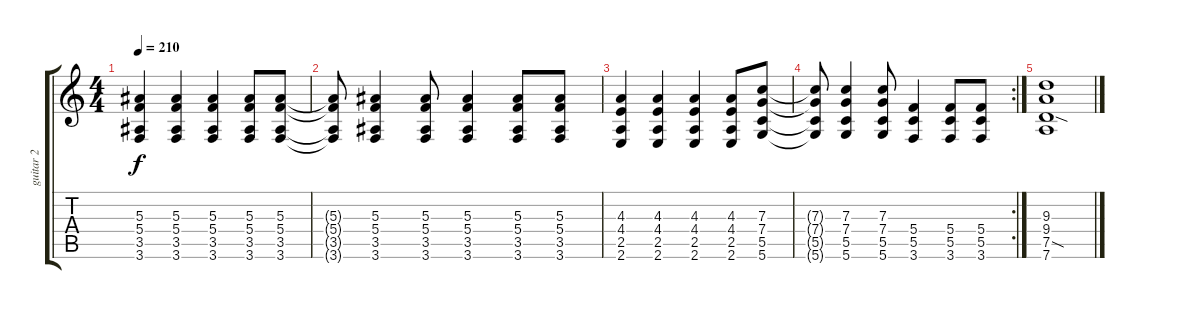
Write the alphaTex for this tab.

\track ("guitar 2" "guitar 2") {instrument distortionguitar}
\staff {score tabs}
\tuning (D4 A3 F3 C3 G2 D2) {hide}
\ts (4 4)
\tempo 210
\clef g2
\ks c
(5.3 5.4 3.5 3.6).4{dy f} (5.3 5.4 3.5 3.6).4 (5.3 5.4 3.5 3.6).4 (5.3 5.4 3.5 3.6).8 (5.3 5.4 3.5 3.6).8 |
(5.3{t} 5.4{t} 3.5{t} 3.6{t}).8 (5.3 5.4 3.5 3.6).4 (5.3 5.4 3.5 3.6).8 (5.3 5.4 3.5 3.6).4 (5.3 5.4 3.5 3.6).8 (5.3 5.4 3.5 3.6).8 |
(4.3 4.4 2.5 2.6).4 (4.3 4.4 2.5 2.6).4 (4.3 4.4 2.5 2.6).4 (4.3 4.4 2.5 2.6).8 (7.3 7.4 5.5 5.6).8 |
\rc 2
(7.3{t} 7.4{t} 5.5{t} 5.6{t}).8 (7.3 7.4 5.5 5.6).4 (7.3 7.4 5.5 5.6).8 (5.4 5.5 3.6).4 (5.4 5.5 3.6).8 (5.4 5.5 3.6).8 |
(9.3 9.4 7.5{sod} 7.6).1
